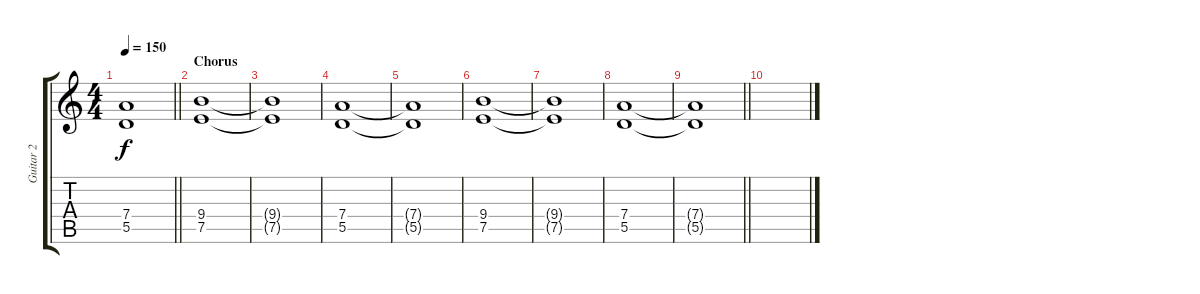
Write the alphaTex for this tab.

\track ("Guitar 2" "Guitar 2") {instrument distortionguitar}
\staff {score tabs}
\tuning (E4 B3 G3 D3 A2 E2) {hide}
\ts (4 4)
\tempo 150
\clef g2
\barLineRight lightlight
\ks c
(7.4 5.5).1{dy f} |
\section ("" "Chorus")
(9.4 7.5).1 |
(9.4{t} 7.5{t}).1 |
(7.4 5.5).1 |
(7.4{t} 5.5{t}).1 |
(9.4 7.5).1 |
(9.4{t} 7.5{t}).1 |
(7.4 5.5).1 |
\barLineRight lightlight
(7.4{t} 5.5{t}).1 |
\section ("" "")
